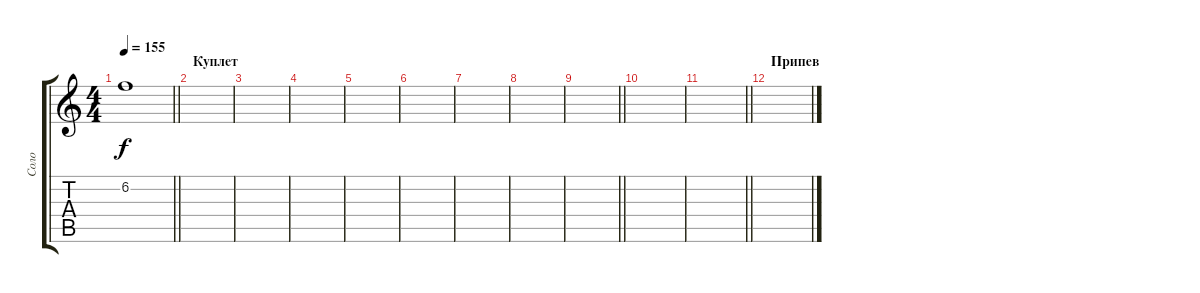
\track ("Соло" "Соло") {instrument distortionguitar}
\staff {score tabs}
\tuning (E4 B3 G3 D3 A2 E2) {hide}
\ts (4 4)
\tempo 155
\clef g2
\barLineRight lightlight
\ks c
6.2.1{dy f} |
\section ("" "Куплет")
|
|
|
|
|
|
|
\barLineRight lightlight
|
|
\barLineRight lightlight
|
\section ("" "Припев")
